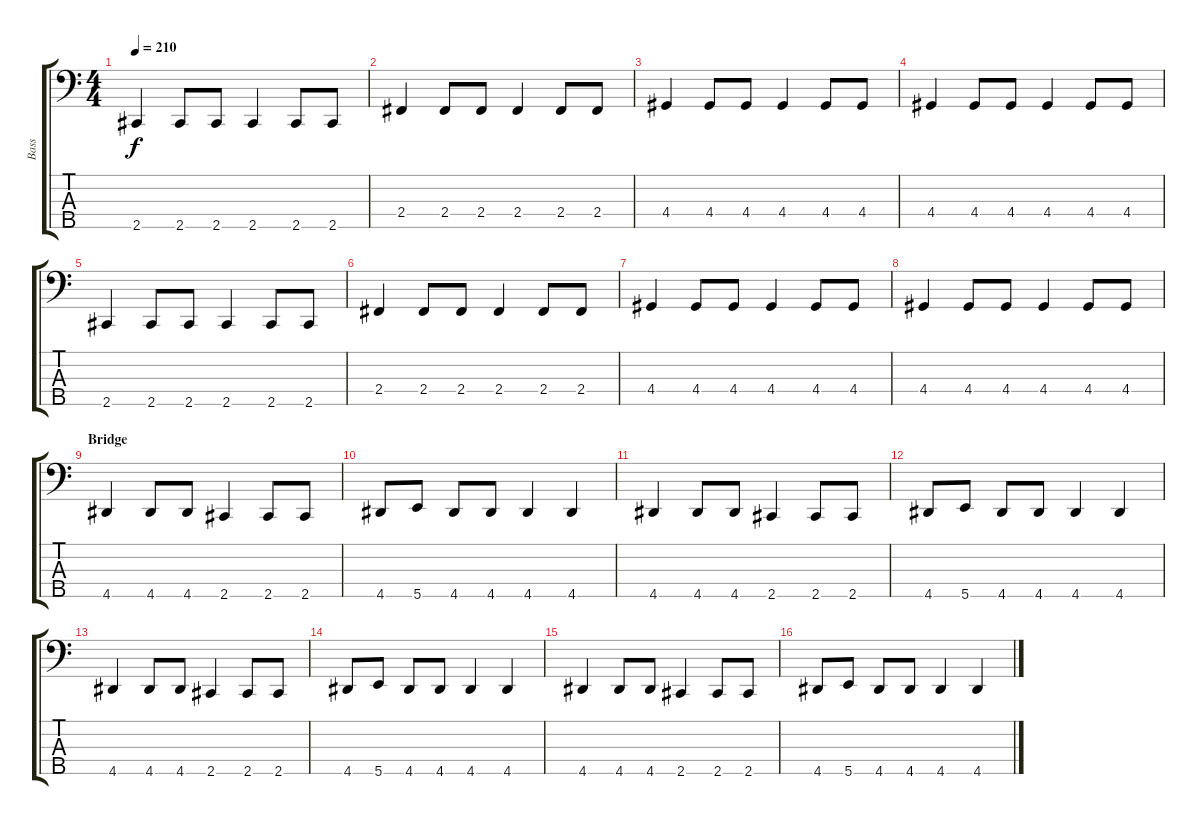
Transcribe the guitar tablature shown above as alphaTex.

\track ("Bass" "Bass") {instrument electricbasspick}
\staff {score tabs}
\tuning (G2 D2 A1 E1 B0) {hide}
\ts (4 4)
\tempo 210
\clef f4
\ks c
2.5.4{dy f} 2.5.8 2.5.8 2.5.4 2.5.8 2.5.8 |
2.4.4 2.4.8 2.4.8 2.4.4 2.4.8 2.4.8 |
4.4.4 4.4.8 4.4.8 4.4.4 4.4.8 4.4.8 |
4.4.4 4.4.8 4.4.8 4.4.4 4.4.8 4.4.8 |
2.5.4 2.5.8 2.5.8 2.5.4 2.5.8 2.5.8 |
2.4.4 2.4.8 2.4.8 2.4.4 2.4.8 2.4.8 |
4.4.4 4.4.8 4.4.8 4.4.4 4.4.8 4.4.8 |
4.4.4 4.4.8 4.4.8 4.4.4 4.4.8 4.4.8 |
\section ("" "Bridge")
4.5.4 4.5.8 4.5.8 2.5.4 2.5.8 2.5.8 |
4.5.8 5.5.8 4.5.8 4.5.8 4.5.4 4.5.4 |
4.5.4 4.5.8 4.5.8 2.5.4 2.5.8 2.5.8 |
4.5.8 5.5.8 4.5.8 4.5.8 4.5.4 4.5.4 |
4.5.4 4.5.8 4.5.8 2.5.4 2.5.8 2.5.8 |
4.5.8 5.5.8 4.5.8 4.5.8 4.5.4 4.5.4 |
4.5.4 4.5.8 4.5.8 2.5.4 2.5.8 2.5.8 |
4.5.8 5.5.8 4.5.8 4.5.8 4.5.4 4.5.4
